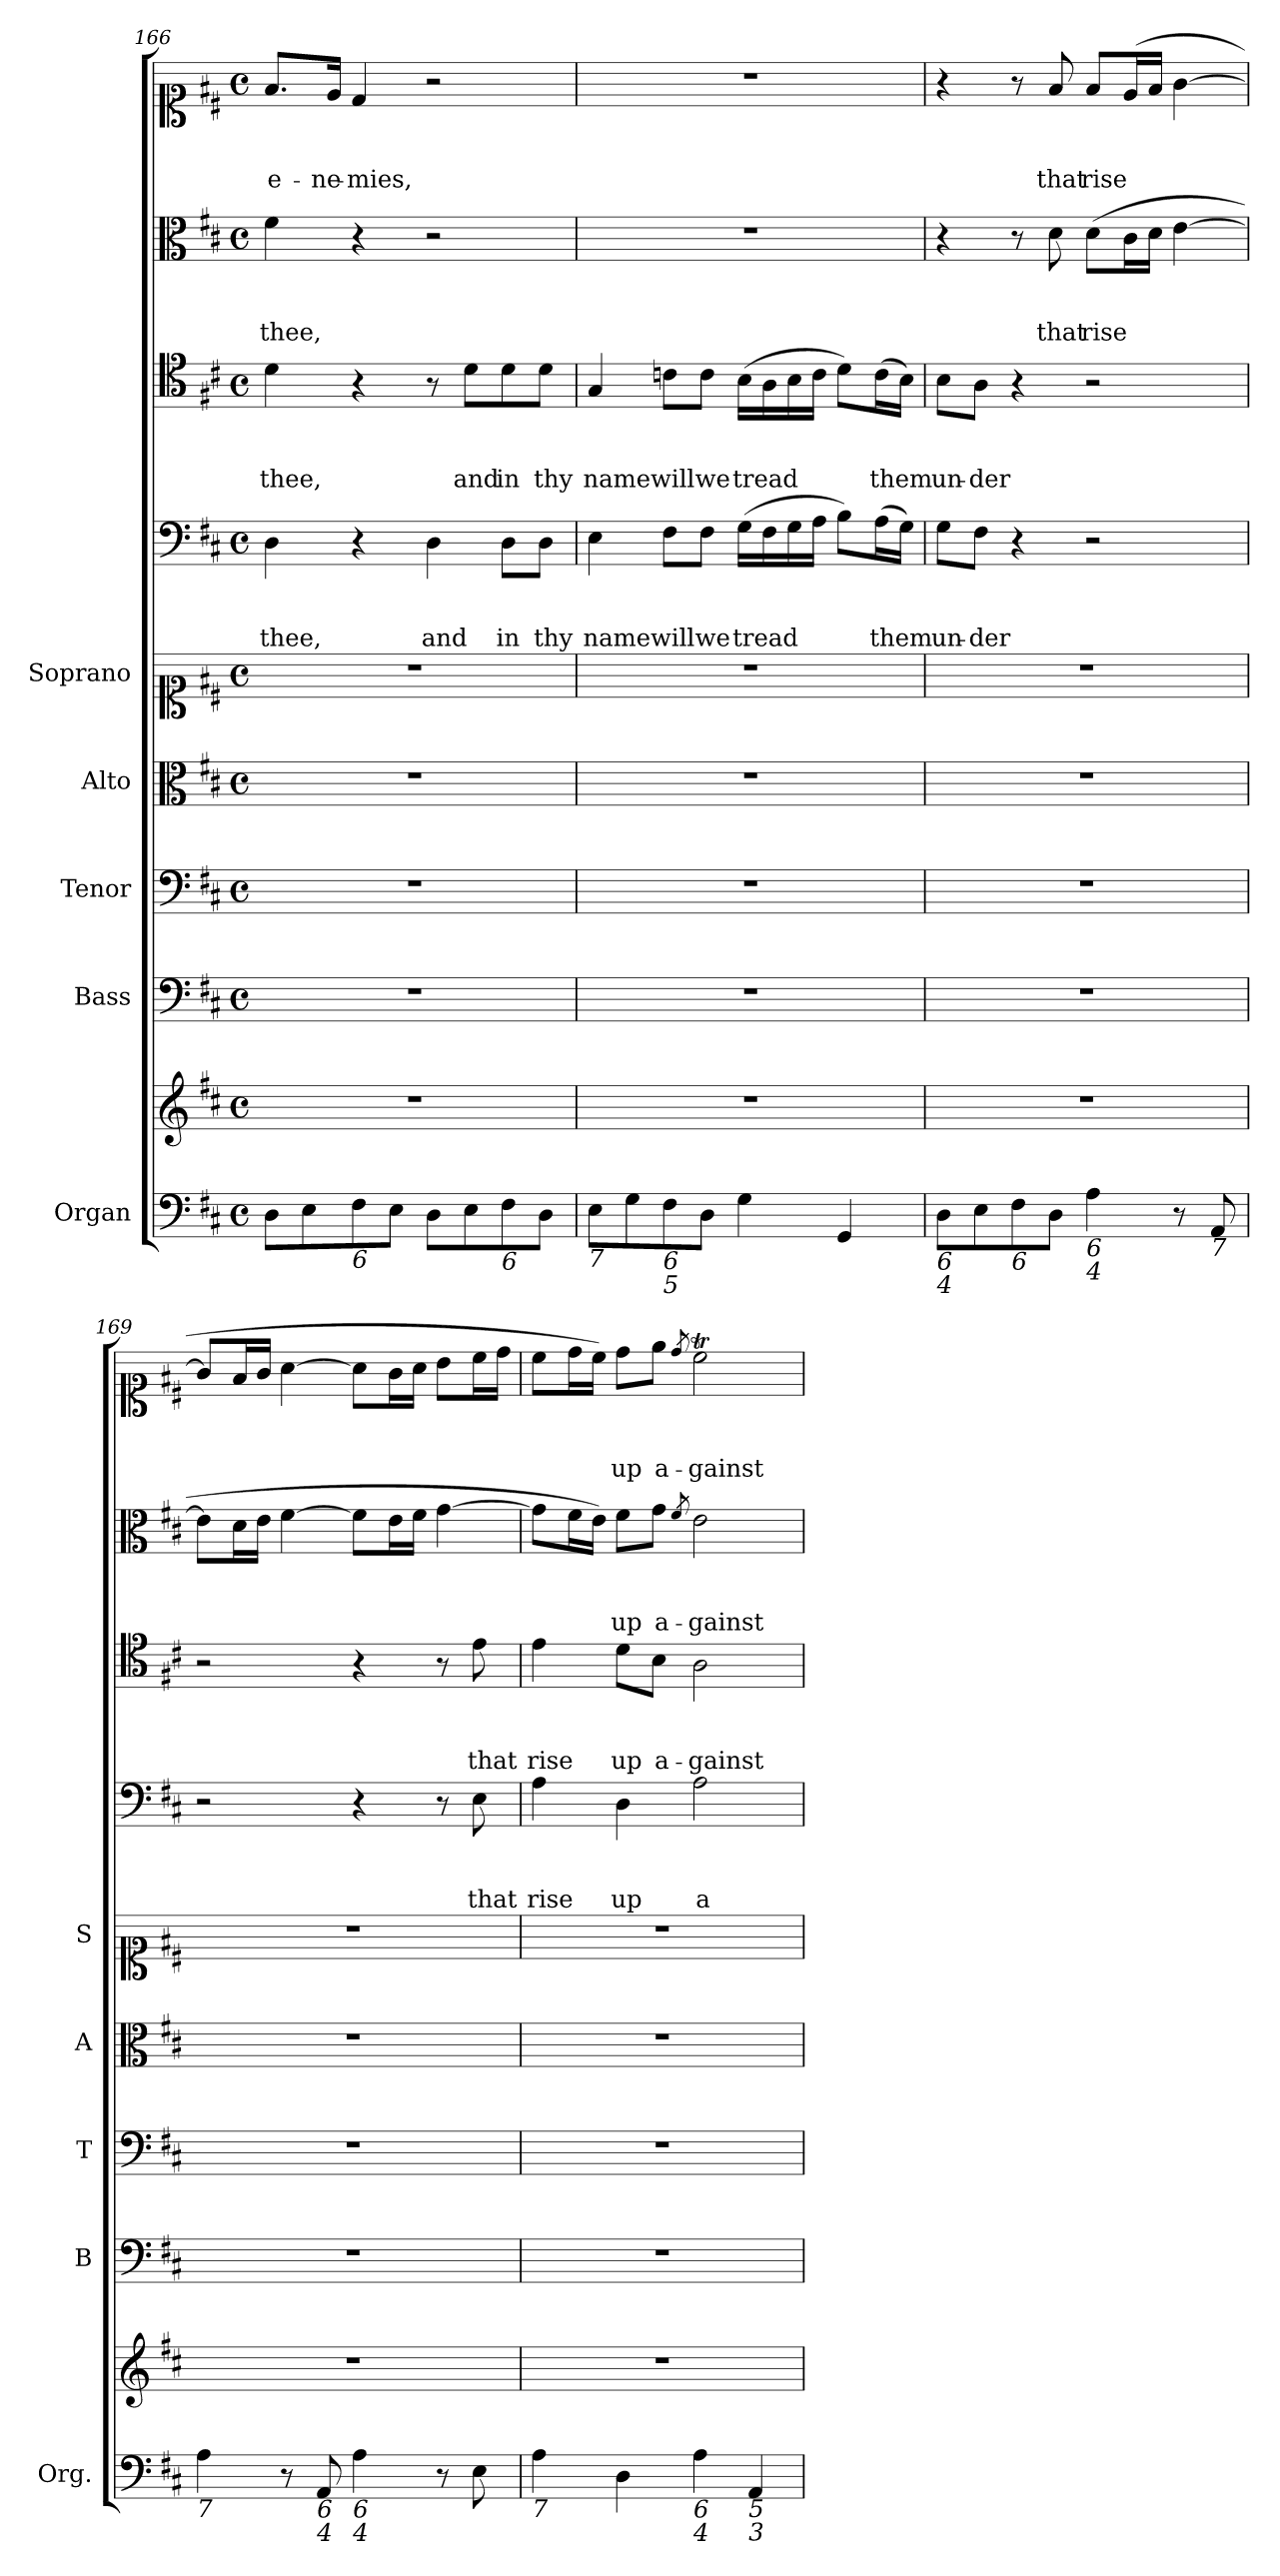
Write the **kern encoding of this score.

**kern	**kern	**kern	**kern	**kern	**kern	**kern	**text	**text	**text	**kern	**text	**text	**text	**kern	**text	**text	**text	**kern	**text	**text	**text
*part9	*part9	*part8	*part7	*part6	*part5	*part4	*part4	*part4	*part4	*part3	*part3	*part3	*part3	*part2	*part2	*part2	*part2	*part1	*part1	*part1	*part1
*staff10	*staff9	*staff8	*staff7	*staff6	*staff5	*staff4	*staff4	*staff4	*staff4	*staff3	*staff3	*staff3	*staff3	*staff2	*staff2	*staff2	*staff2	*staff1	*staff1	*staff1	*staff1
*I"Organ	*	*I"Bass	*I"Tenor	*I"Alto	*I"Soprano	*	*	*	*	*	*	*	*	*	*	*	*	*	*	*	*
*I'Org.	*	*I'B	*I'T	*I'A	*I'S	*	*	*	*	*	*	*	*	*	*	*	*	*	*	*	*
!!LO:LB:g=z
*clefF4	*clefG2	*clefF4	*clefF4	*clefC3	*clefC1	*clefF4	*	*	*	*clefC4	*	*	*	*clefC3	*	*	*	*clefC1	*	*	*
*k[f#c#]	*k[f#c#]	*k[f#c#]	*k[f#c#]	*k[f#c#]	*k[f#c#]	*k[f#c#]	*	*	*	*k[f#c#]	*	*	*	*k[f#c#]	*	*	*	*k[f#c#]	*	*	*
*D:	*D:	*D:	*D:	*D:	*D:	*D:	*	*	*	*D:	*	*	*	*D:	*	*	*	*D:	*	*	*
*M4/4	*M4/4	*M4/4	*M4/4	*M4/4	*M4/4	*M4/4	*	*	*	*M4/4	*	*	*	*M4/4	*	*	*	*M4/4	*	*	*
*met(c)	*met(c)	*met(c)	*met(c)	*met(c)	*met(c)	*met(c)	*	*	*	*met(c)	*	*	*	*met(c)	*	*	*	*met(c)	*	*	*
=166	=166	=166	=166	=166	=166	=166	=166	=166	=166	=166	=166	=166	=166	=166	=166	=166	=166	=166	=166	=166	=166
!	!	!	!	!	!	!	!	!	!LO:LY:b	!	!	!	!LO:LY:b	!	!	!	!LO:LY:b	!	!	!	!LO:LY:b
8D\L	1r	1r	1r	1r	1r	4D\	.	.	thee,	4d\	.	.	thee,	4f#\	.	.	thee,	8.f#/L	.	.	e-
8E\	.	.	.	.	.	.	.	.	.	.	.	.	.	.	.	.	.	.	.	.	.
!	!	!	!	!	!	!	!	!	!	!	!	!	!	!	!	!	!	!	!	!	!LO:LY:b
.	.	.	.	.	.	.	.	.	.	.	.	.	.	.	.	.	.	16e/Jk	.	.	-ne-
!LO:TX:b:i:t=6	!	!	!	!	!	!	!	!	!	!	!	!	!	!	!	!	!	!	!	!	!
!	!	!	!	!	!	!	!	!	!	!	!	!	!	!	!	!	!	!	!	!	!LO:LY:b
8F#\	.	.	.	.	.	4r	.	.	.	4r	.	.	.	4r	.	.	.	4d/	.	.	-mies,
8E\J	.	.	.	.	.	.	.	.	.	.	.	.	.	.	.	.	.	.	.	.	.
!	!	!	!	!	!	!	!	!	!LO:LY:b	!	!	!	!	!	!	!	!	!	!	!	!
8D\L	.	.	.	.	.	4D\	.	.	and	8r	.	.	.	2r	.	.	.	2r	.	.	.
!	!	!	!	!	!	!	!	!	!	!	!	!	!LO:LY:b	!	!	!	!	!	!	!	!
8E\	.	.	.	.	.	.	.	.	.	8d\L	.	.	and	.	.	.	.	.	.	.	.
!LO:TX:b:i:t=6	!	!	!	!	!	!	!	!	!	!	!	!	!	!	!	!	!	!	!	!	!
!	!	!	!	!	!	!	!	!	!LO:LY:b	!	!	!	!LO:LY:b	!	!	!	!	!	!	!	!
8F#\	.	.	.	.	.	8D\L	.	.	in	8d\	.	.	in	.	.	.	.	.	.	.	.
!	!	!	!	!	!	!	!	!	!LO:LY:b	!	!	!	!LO:LY:b	!	!	!	!	!	!	!	!
8D\J	.	.	.	.	.	8D\J	.	.	thy	8d\J	.	.	thy	.	.	.	.	.	.	.	.
=167	=167	=167	=167	=167	=167	=167	=167	=167	=167	=167	=167	=167	=167	=167	=167	=167	=167	=167	=167	=167	=167
!LO:TX:b:i:t=7	!	!	!	!	!	!	!	!	!	!	!	!	!	!	!	!	!	!	!	!	!
!	!	!	!	!	!	!	!	!	!LO:LY:b	!	!	!	!LO:LY:b	!	!	!	!	!	!	!	!
8E\L	1r	1r	1r	1r	1r	4E\	.	.	name	4G/	.	.	name	1r	.	.	.	1r	.	.	.
8G\	.	.	.	.	.	.	.	.	.	.	.	.	.	.	.	.	.	.	.	.	.
!LO:TX:b:i:t=6	!	!	!	!	!	!	!	!	!	!	!	!	!	!	!	!	!	!	!	!	!
!LO:TX:b:i:t=5	!	!	!	!	!	!	!	!	!	!	!	!	!	!	!	!	!	!	!	!	!
!	!	!	!	!	!	!	!	!	!LO:LY:b	!	!	!	!LO:LY:b	!	!	!	!	!	!	!	!
8F#\	.	.	.	.	.	8F#\L	.	.	will	8cn\L	.	.	will	.	.	.	.	.	.	.	.
!	!	!	!	!	!	!	!	!	!LO:LY:b	!	!	!	!LO:LY:b	!	!	!	!	!	!	!	!
8D\J	.	.	.	.	.	8F#\J	.	.	we	8c\J	.	.	we	.	.	.	.	.	.	.	.
!	!	!	!	!	!	!	!	!	!LO:LY:b	!	!	!	!LO:LY:b	!	!	!	!	!	!	!	!
4G\	.	.	.	.	.	(>16G\LL	.	.	tread	(>16B\LL	.	.	tread	.	.	.	.	.	.	.	.
.	.	.	.	.	.	16F#\	.	.	.	16A\	.	.	.	.	.	.	.	.	.	.	.
.	.	.	.	.	.	16G\	.	.	.	16B\	.	.	.	.	.	.	.	.	.	.	.
.	.	.	.	.	.	16A\JJ	.	.	.	16c\JJ	.	.	.	.	.	.	.	.	.	.	.
4GG/	.	.	.	.	.	8B\L)	.	.	.	8d\L)	.	.	.	.	.	.	.	.	.	.	.
!	!	!	!	!	!	!	!	!	!LO:LY:b	!	!	!	!LO:LY:b	!	!	!	!	!	!	!	!
.	.	.	.	.	.	(>16A\L	.	.	them	(>16c\L	.	.	them	.	.	.	.	.	.	.	.
.	.	.	.	.	.	16G\JJ)	.	.	.	16B\JJ)	.	.	.	.	.	.	.	.	.	.	.
=168	=168	=168	=168	=168	=168	=168	=168	=168	=168	=168	=168	=168	=168	=168	=168	=168	=168	=168	=168	=168	=168
!LO:TX:b:i:t=6\n4	!	!	!	!	!	!	!	!	!	!	!	!	!	!	!	!	!	!	!	!	!
!	!	!	!	!	!	!	!	!	!LO:LY:b	!	!	!	!LO:LY:b	!	!	!	!	!	!	!	!
8D\L	1r	1r	1r	1r	1r	8G\L	.	.	un-	8B\L	.	.	un-	4r	.	.	.	4r	.	.	.
!	!	!	!	!	!	!	!	!	!LO:LY:b	!	!	!	!LO:LY:b	!	!	!	!	!	!	!	!
8E\	.	.	.	.	.	8F#\J	.	.	-der	8A\J	.	.	-der	.	.	.	.	.	.	.	.
!LO:TX:b:i:t=6	!	!	!	!	!	!	!	!	!	!	!	!	!	!	!	!	!	!	!	!	!
8F#\	.	.	.	.	.	4r	.	.	.	4r	.	.	.	8r	.	.	.	8r	.	.	.
!	!	!	!	!	!	!	!	!	!	!	!	!	!	!	!	!	!LO:LY:b	!	!	!	!LO:LY:b
8D\J	.	.	.	.	.	.	.	.	.	.	.	.	.	8d\	.	.	that	8f#/	.	.	that
!LO:TX:b:i:t=6\n4	!	!	!	!	!	!	!	!	!	!	!	!	!	!	!	!	!	!	!	!	!
!	!	!	!	!	!	!	!	!	!	!	!	!	!	!	!	!	!LO:LY:b	!	!	!	!LO:LY:b
4A\	.	.	.	.	.	2r	.	.	.	2r	.	.	.	(>8d\L	.	.	rise	8f#/L	.	.	rise
.	.	.	.	.	.	.	.	.	.	.	.	.	.	16c#\L	.	.	.	(>16e/L	.	.	.
.	.	.	.	.	.	.	.	.	.	.	.	.	.	16d\JJ	.	.	.	16f#/JJ	.	.	.
8r	.	.	.	.	.	.	.	.	.	.	.	.	.	[4e\	.	.	.	[4g\	.	.	.
!LO:TX:b:i:t=7	!	!	!	!	!	!	!	!	!	!	!	!	!	!	!	!	!	!	!	!	!
8AA/	.	.	.	.	.	.	.	.	.	.	.	.	.	.	.	.	.	.	.	.	.
=169	=169	=169	=169	=169	=169	=169	=169	=169	=169	=169	=169	=169	=169	=169	=169	=169	=169	=169	=169	=169	=169
!LO:TX:b:i:t=7	!	!	!	!	!	!	!	!	!	!	!	!	!	!	!	!	!	!	!	!	!
4A\	1r	1r	1r	1r	1r	2r	.	.	.	2r	.	.	.	8e\L]	.	.	.	8g/L]	.	.	.
.	.	.	.	.	.	.	.	.	.	.	.	.	.	16d\L	.	.	.	16f#/L	.	.	.
.	.	.	.	.	.	.	.	.	.	.	.	.	.	16e\JJ	.	.	.	16g/JJ	.	.	.
8r	.	.	.	.	.	.	.	.	.	.	.	.	.	[4f#\	.	.	.	[4a\	.	.	.
!LO:TX:b:i:t=6\n4	!	!	!	!	!	!	!	!	!	!	!	!	!	!	!	!	!	!	!	!	!
8AA/	.	.	.	.	.	.	.	.	.	.	.	.	.	.	.	.	.	.	.	.	.
!LO:TX:b:i:t=6\n4	!	!	!	!	!	!	!	!	!	!	!	!	!	!	!	!	!	!	!	!	!
4A\	.	.	.	.	.	4r	.	.	.	4r	.	.	.	8f#\L]	.	.	.	8a\L]	.	.	.
.	.	.	.	.	.	.	.	.	.	.	.	.	.	16e\L	.	.	.	16g\L	.	.	.
.	.	.	.	.	.	.	.	.	.	.	.	.	.	16f#\JJ	.	.	.	16a\JJ	.	.	.
8r	.	.	.	.	.	8r	.	.	.	8r	.	.	.	[4g\	.	.	.	8b\L	.	.	.
!	!	!	!	!	!	!	!	!	!LO:LY:b	!	!	!	!LO:LY:b	!	!	!	!	!	!	!	!
8E\	.	.	.	.	.	8E\	.	.	that	8e\	.	.	that	.	.	.	.	16cc#\L	.	.	.
.	.	.	.	.	.	.	.	.	.	.	.	.	.	.	.	.	.	16dd\JJ	.	.	.
!!LO:PB:g=z
=170	=170	=170	=170	=170	=170	=170	=170	=170	=170	=170	=170	=170	=170	=170	=170	=170	=170	=170	=170	=170	=170
!LO:TX:b:i:t=7	!	!	!	!	!	!	!	!	!	!	!	!	!	!	!	!	!	!	!	!	!
!	!	!	!	!	!	!	!	!	!LO:LY:b	!	!	!	!LO:LY:b	!	!	!	!	!	!	!	!
4A\	1r	1r	1r	1r	1r	4A\	.	.	rise	4e\	.	.	rise	8g\L]	.	.	.	8cc#\L	.	.	.
.	.	.	.	.	.	.	.	.	.	.	.	.	.	16f#\L	.	.	.	16dd\L	.	.	.
.	.	.	.	.	.	.	.	.	.	.	.	.	.	16e\JJ)	.	.	.	16cc#\JJ)	.	.	.
!	!	!	!	!	!	!	!	!	!LO:LY:b	!	!	!	!LO:LY:b	!	!	!	!LO:LY:b	!	!	!	!LO:LY:b
4D\	.	.	.	.	.	4D\	.	.	up	8d\L	.	.	up	8f#\L	.	.	up	8dd\L	.	.	up
!	!	!	!	!	!	!	!	!	!	!	!	!	!LO:LY:b	!	!	!	!LO:LY:b	!	!	!	!LO:LY:b
.	.	.	.	.	.	.	.	.	.	8B\J	.	.	a-	8g\J	.	.	a-	8ee\J	.	.	a-
.	.	.	.	.	.	.	.	.	.	.	.	.	.	8qf#/	.	.	.	8qdd/	.	.	.
!LO:TX:b:i:t=6\n4	!	!	!	!	!	!	!	!	!	!	!	!	!	!	!	!	!	!	!	!	!
!	!	!	!	!	!	!	!	!	!LO:LY:b	!	!	!	!LO:LY:b	!	!	!	!LO:LY:b	!	!	!	!LO:LY:b
4A\	.	.	.	.	.	2A\	.	.	a-	2A\	.	.	-gainst	2e\	.	.	-gainst	2cc#t\	.	.	-gainst
!LO:TX:b:i:t=5\n3	!	!	!	!	!	!	!	!	!	!	!	!	!	!	!	!	!	!	!	!	!
4AA/	.	.	.	.	.	.	.	.	.	.	.	.	.	.	.	.	.	.	.	.	.
=	=	=	=	=	=	=	=	=	=	=	=	=	=	=	=	=	=	=	=	=	=
*-	*-	*-	*-	*-	*-	*-	*-	*-	*-	*-	*-	*-	*-	*-	*-	*-	*-	*-	*-	*-	*-
